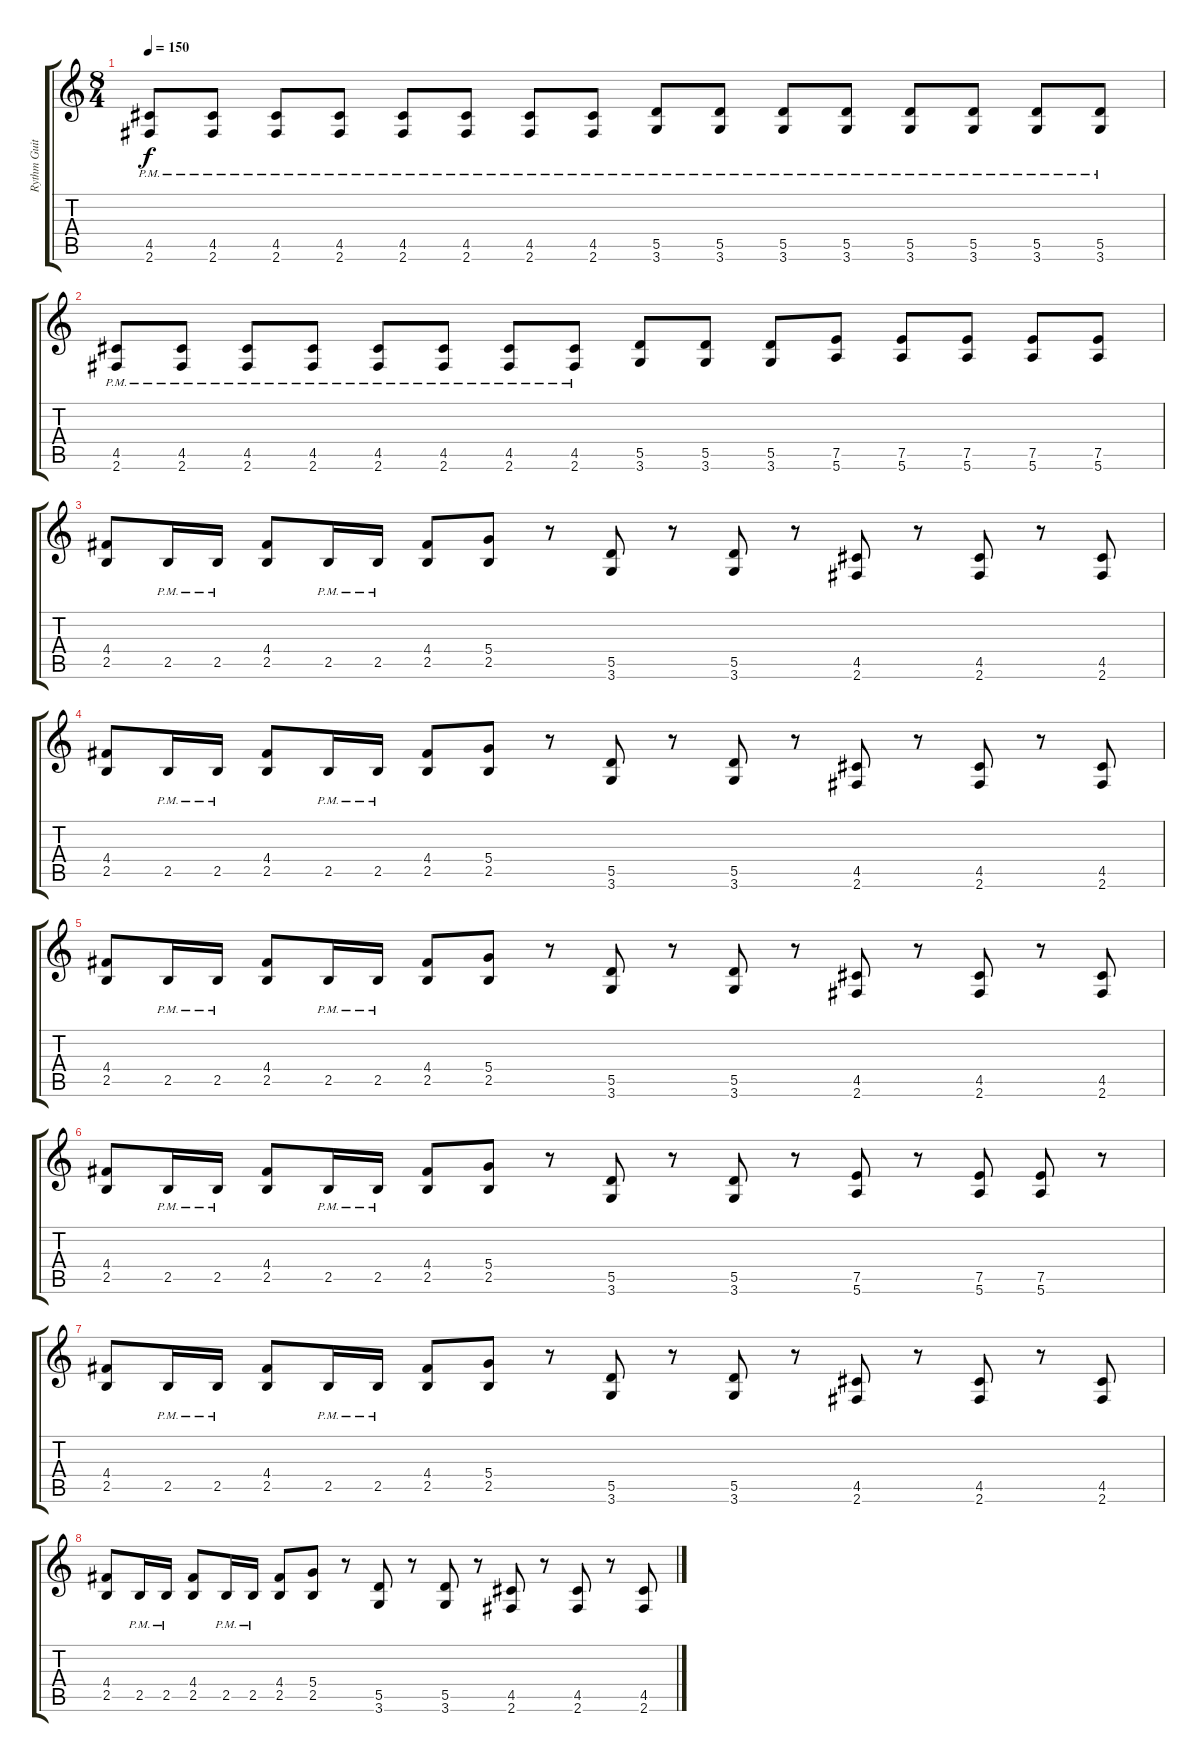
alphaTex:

\track ("Rythm Guitar" "Rythm Guit") {instrument distortionguitar}
\staff {score tabs}
\tuning (E4 B3 G3 D3 A2 E2) {hide}
\ts (8 4)
\tempo 150
\clef g2
\ks c
(4.5{pm} 2.6{pm}).8{dy f} (4.5{pm} 2.6{pm}).8 (4.5{pm} 2.6{pm}).8 (4.5{pm} 2.6{pm}).8 (4.5{pm} 2.6{pm}).8 (4.5{pm} 2.6{pm}).8 (4.5{pm} 2.6{pm}).8 (4.5{pm} 2.6{pm}).8 (5.5{pm} 3.6{pm}).8 (5.5{pm} 3.6{pm}).8 (5.5{pm} 3.6{pm}).8 (5.5{pm} 3.6{pm}).8 (5.5{pm} 3.6{pm}).8 (5.5{pm} 3.6{pm}).8 (5.5{pm} 3.6{pm}).8 (5.5{pm} 3.6{pm}).8 |
(4.5{pm} 2.6{pm}).8 (4.5{pm} 2.6{pm}).8 (4.5{pm} 2.6{pm}).8 (4.5{pm} 2.6{pm}).8 (4.5{pm} 2.6{pm}).8 (4.5{pm} 2.6{pm}).8 (4.5{pm} 2.6{pm}).8 (4.5{pm} 2.6{pm}).8 (5.5 3.6).8 (5.5 3.6).8 (5.5 3.6).8 (7.5 5.6).8 (7.5 5.6).8 (7.5 5.6).8 (7.5 5.6).8 (7.5 5.6).8 |
(4.4 2.5).8 2.5{pm}.16 2.5{pm}.16 (4.4 2.5).8 2.5{pm}.16 2.5{pm}.16 (4.4 2.5).8 (5.4 2.5).8 r.8 (5.5 3.6).8 r.8 (5.5 3.6).8 r.8 (4.5 2.6).8 r.8 (4.5 2.6).8 r.8 (4.5 2.6).8 |
(4.4 2.5).8 2.5{pm}.16 2.5{pm}.16 (4.4 2.5).8 2.5{pm}.16 2.5{pm}.16 (4.4 2.5).8 (5.4 2.5).8 r.8 (5.5 3.6).8 r.8 (5.5 3.6).8 r.8 (4.5 2.6).8 r.8 (4.5 2.6).8 r.8 (4.5 2.6).8 |
(4.4 2.5).8 2.5{pm}.16 2.5{pm}.16 (4.4 2.5).8 2.5{pm}.16 2.5{pm}.16 (4.4 2.5).8 (5.4 2.5).8 r.8 (5.5 3.6).8 r.8 (5.5 3.6).8 r.8 (4.5 2.6).8 r.8 (4.5 2.6).8 r.8 (4.5 2.6).8 |
(4.4 2.5).8 2.5{pm}.16 2.5{pm}.16 (4.4 2.5).8 2.5{pm}.16 2.5{pm}.16 (4.4 2.5).8 (5.4 2.5).8 r.8 (5.5 3.6).8 r.8 (5.5 3.6).8 r.8 (7.5 5.6).8 r.8 (7.5 5.6).8 (7.5 5.6).8 r.8 |
(4.4 2.5).8 2.5{pm}.16 2.5{pm}.16 (4.4 2.5).8 2.5{pm}.16 2.5{pm}.16 (4.4 2.5).8 (5.4 2.5).8 r.8 (5.5 3.6).8 r.8 (5.5 3.6).8 r.8 (4.5 2.6).8 r.8 (4.5 2.6).8 r.8 (4.5 2.6).8 |
(4.4 2.5).8 2.5{pm}.16 2.5{pm}.16 (4.4 2.5).8 2.5{pm}.16 2.5{pm}.16 (4.4 2.5).8 (5.4 2.5).8 r.8 (5.5 3.6).8 r.8 (5.5 3.6).8 r.8 (4.5 2.6).8 r.8 (4.5 2.6).8 r.8 (4.5 2.6).8
